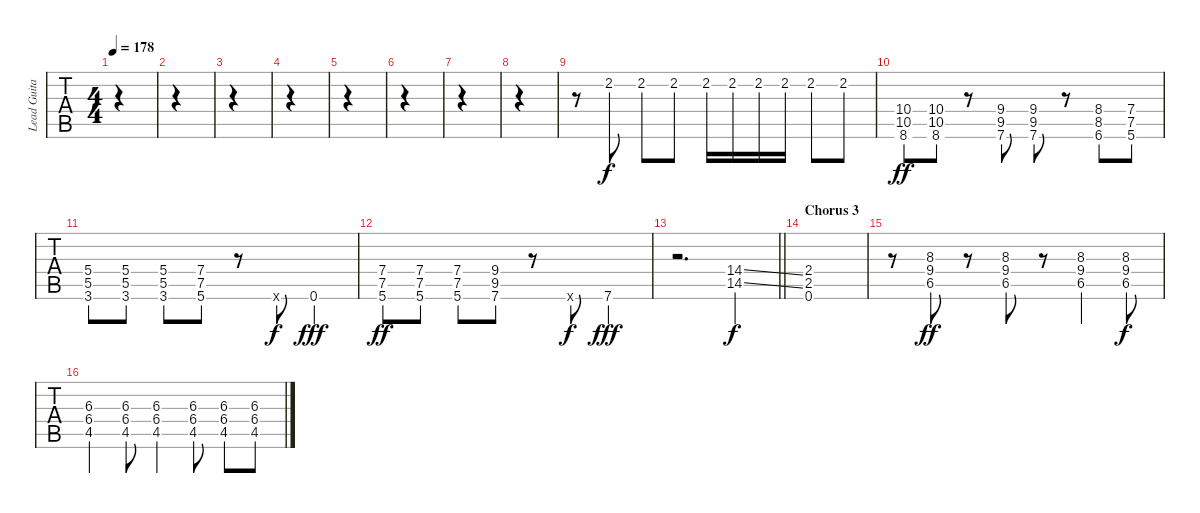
\track ("Lead Guitar" "Lead Guita") {instrument overdrivenguitar}
\staff {tabs}
\tuning (E4 B3 G3 D3 A2 E2) {hide}
\ts (4 4)
\tempo 178
\clef g2
\ks d
|
|
|
|
|
|
|
|
r.8{volume 16} 2.2.8 2.2.8 2.2.8 2.2.16 2.2.16 2.2.16 2.2.16 2.2.8 2.2.8 |
(10.4{ac} 10.5{ac} 8.6{ac}).8{dy ff volume 11} (10.4{ac} 10.5{ac} 8.6{ac}).8 r.8 (9.4{ac} 9.5{ac} 7.6{ac}).8 (9.4{ac} 9.5{ac} 7.6{ac}).8 r.8 (8.4{ac} 8.5{ac} 6.6{ac}).8 (7.4{ac} 7.5{ac} 5.6{ac}).8 |
(5.4{ac} 5.5{ac} 3.6{ac}).8 (5.4{ac} 5.5{ac} 3.6{ac}).8 (5.4{ac} 5.5{ac} 3.6{ac}).8 (7.4{ac} 7.5{ac} 5.6{ac}).8 r.8 0.6{x}.8{dy f volume 16} 0.6{hac}.4{dy fff} |
(7.4{ac} 7.5{ac} 5.6{ac}).8{dy ff volume 11} (7.4{ac} 7.5{ac} 5.6{ac}).8 (7.4{ac} 7.5{ac} 5.6{ac}).8 (9.4{ac} 9.5{ac} 7.6{ac}).8 r.8 0.6{x}.8{dy f volume 16} 7.6{hac}.4{dy fff} |
\barLineRight lightlight
r.2{d} (14.4{ss} 14.5{ss}).4{dy f volume 11} |
\section ("" "Chorus 3")
\ks e
(2.4 2.5 0.6).1 |
r.8 (8.3{ac} 9.4{ac} 6.5{ac}).8{dy ff} r.8 (8.3{ac} 9.4{ac} 6.5{ac}).8 r.8 (8.3{ac} 9.4{ac} 6.5{ac}).4 (8.3 9.4 6.5).8{dy f} |
(6.3 6.4 4.5).4 (6.3 6.4 4.5).8 (6.3 6.4 4.5).4 (6.3 6.4 4.5).8 (6.3 6.4 4.5).8 (6.3 6.4 4.5).8
